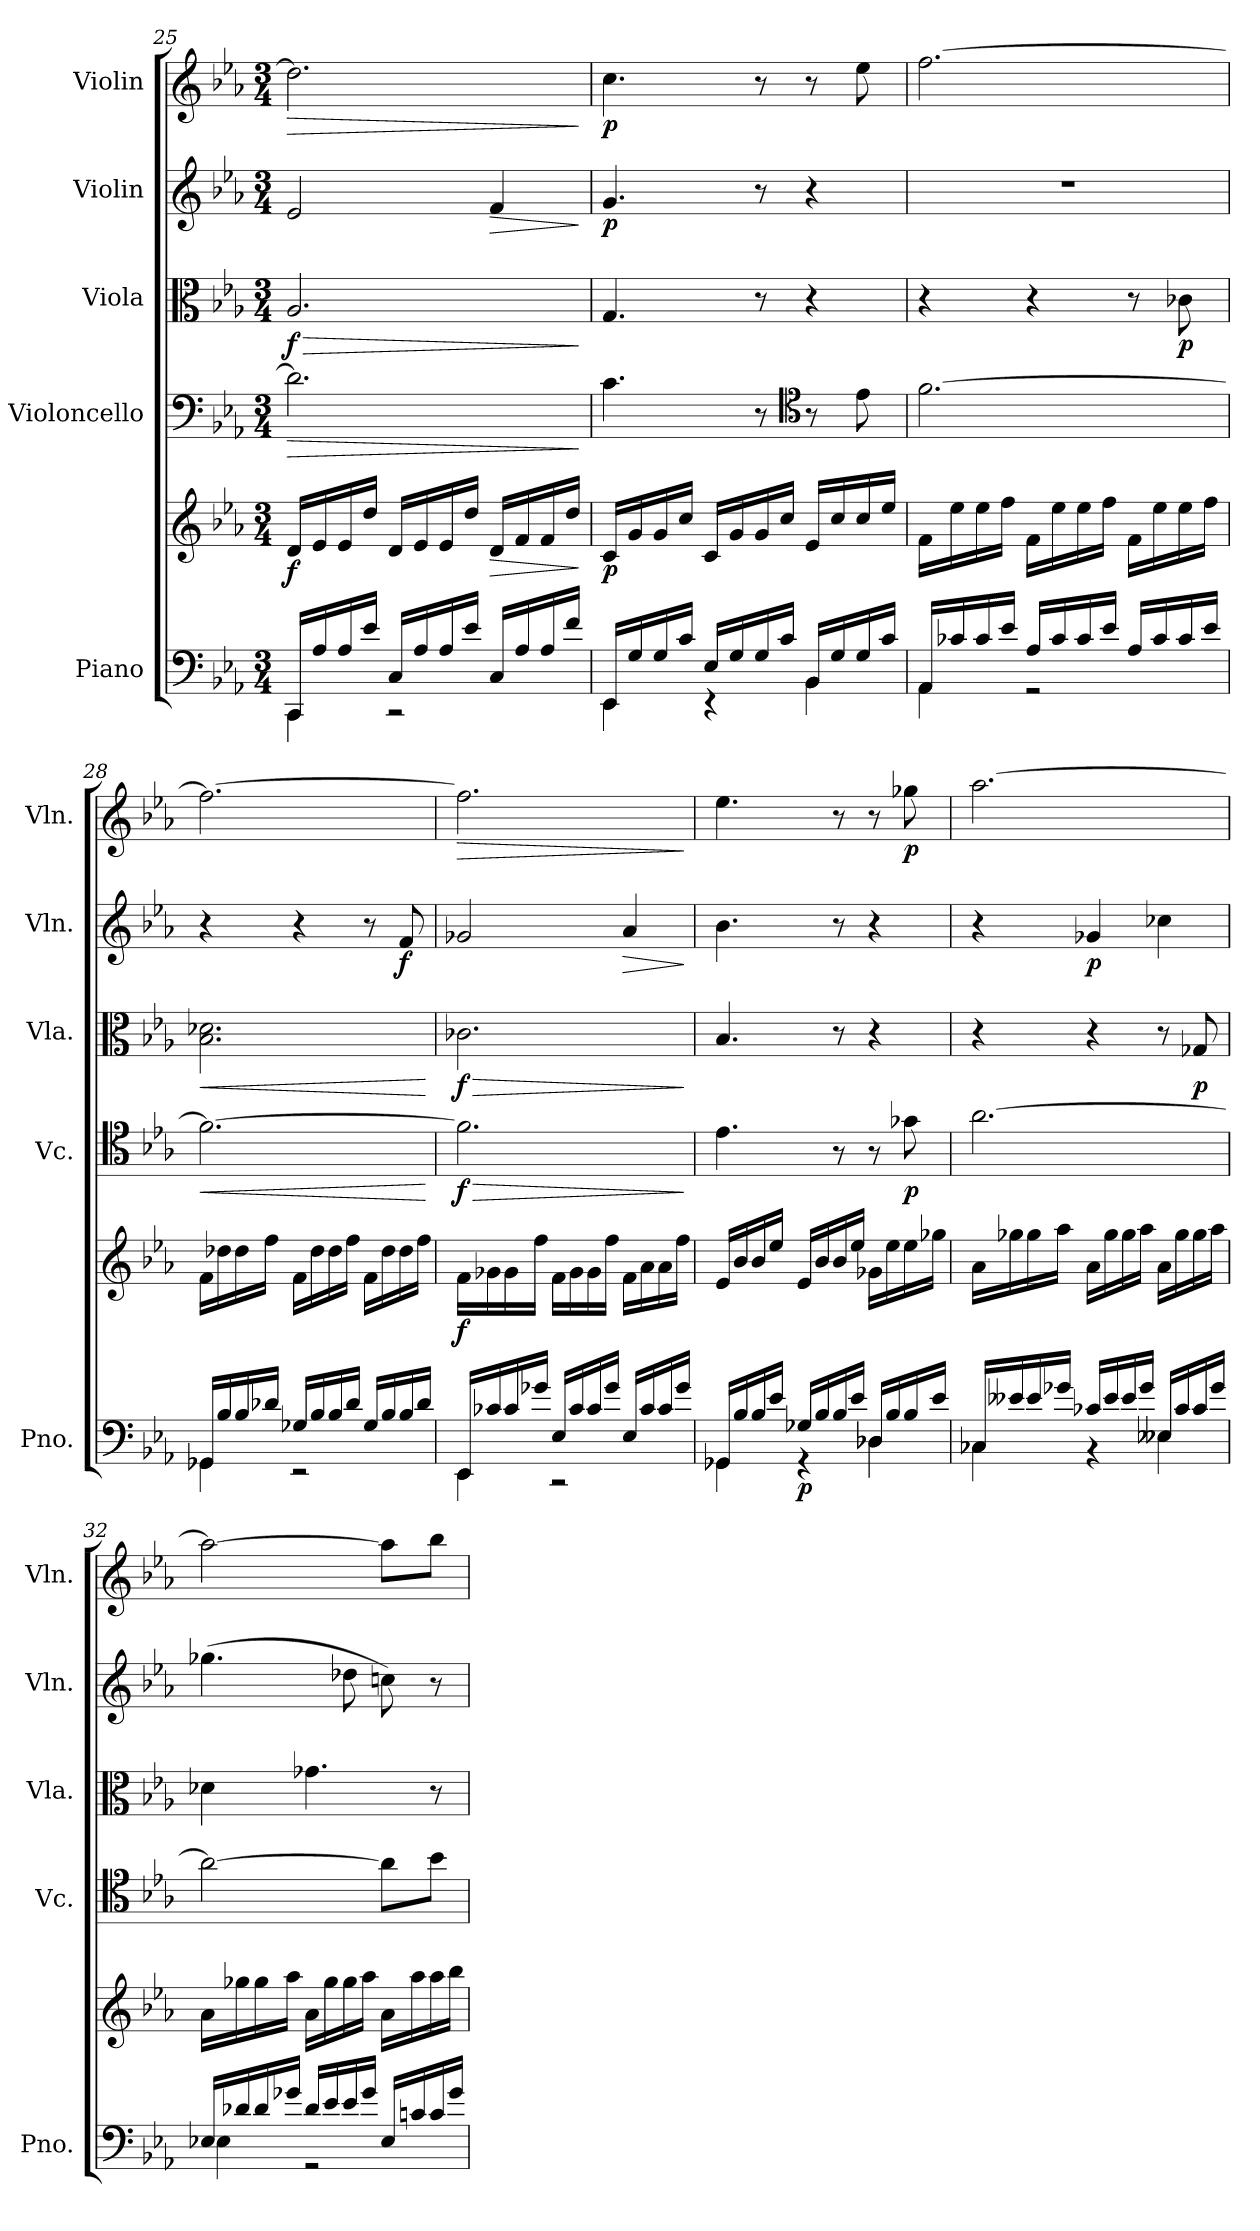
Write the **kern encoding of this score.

**kern	**kern	**dynam	**kern	**dynam	**kern	**dynam	**kern	**dynam	**kern	**dynam
*part5	*part5	*part5	*part4	*part4	*part3	*part3	*part2	*part2	*part1	*part1
*staff6	*staff5	*staff5/6	*staff4	*staff4	*staff3	*staff3	*staff2	*staff2	*staff1	*staff1
*I"Piano	*	*	*I"Violoncello	*	*I"Viola	*	*I"Violin	*	*I"Violin	*
*I'Pno.	*	*	*I'Vc.	*	*I'Vla.	*	*I'Vln.	*	*I'Vln.	*
*clefF4	*clefG2	*	*clefF4	*	*clefC3	*	*clefG2	*	*clefG2	*
*k[b-e-a-]	*k[b-e-a-]	*	*k[b-e-a-]	*	*k[b-e-a-]	*	*k[b-e-a-]	*	*k[b-e-a-]	*
*M3/4	*M3/4	*	*M3/4	*	*M3/4	*	*M3/4	*	*M3/4	*
=25	=25	=25	=25	=25	=25	=25	=25	=25	=25	=25
*^	*	*	*	*	*	*	*	*	*	*
!	!	!	!LO:DY:b	!	!LO:HP:b	!	!LO:HP:b	!	!	!	!LO:HP:b
!	!	!	!	!	!	!	!LO:DY:n=1:b	!	!	!	!
16CC/LL	4CC\	16d/LL	f	2.d\]	>	2.A-/	> f	2e-/	.	2.dd\]	>
16A-/	.	16e-/	.	.	.	.	.	.	.	.	.
16A-/	.	16e-/	.	.	.	.	.	.	.	.	.
16e-/JJ	.	16dd/JJ	.	.	.	.	.	.	.	.	.
16C/LL	2r	16d/LL	.	.	.	.	.	.	.	.	.
16A-/	.	16e-/	.	.	.	.	.	.	.	.	.
16A-/	.	16e-/	.	.	.	.	.	.	.	.	.
16e-/JJ	.	16dd/JJ	.	.	.	.	.	.	.	.	.
!	!	!	!LO:HP:b	!	!	!	!	!	!LO:HP:b	!	!
16C/LL	.	16d/LL	>	.	.	.	.	4f/	>	.	.
16A-/	.	16f/	.	.	.	.	.	.	.	.	.
16A-/	.	16f/	.	.	.	.	.	.	.	.	.
16f/JJ	.	16dd/JJ	.	.	.	.	.	.	.	.	.
*v	*v	*	*	*	*	*	*	*	*	*	*
.	.	]	.	]	.	]	.	]	.	]
!!LO:PB:g=z
=26	=26	=26	=26	=26	=26	=26	=26	=26	=26	=26
*^	*	*	*	*	*	*	*	*	*	*
!	!	!	!LO:DY:b	!	!	!	!	!	!LO:DY:b	!	!LO:DY:b
16EE-/LL	4EE-\	16c/LL	p	4.c\	.	4.G/	.	4.g/	p	4.cc\	p
16G/	.	16g/	.	.	.	.	.	.	.	.	.
16G/	.	16g/	.	.	.	.	.	.	.	.	.
16c/JJ	.	16cc/JJ	.	.	.	.	.	.	.	.	.
16E-/LL	4r	16c/LL	.	.	.	.	.	.	.	.	.
16G/	.	16g/	.	.	.	.	.	.	.	.	.
16G/	.	16g/	.	8r	.	8r	.	8r	.	8r	.
16c/JJ	.	16cc/JJ	.	.	.	.	.	.	.	.	.
*	*	*	*	*clefC4	*	*	*	*	*	*	*
16BB-/LL	4BB-\	16e-/LL	.	8r	.	4r	.	4r	.	8r	.
16G/	.	16cc/	.	.	.	.	.	.	.	.	.
16G/	.	16cc/	.	8e-\	.	.	.	.	.	8ee-\	.
16c/JJ	.	16ee-/JJ	.	.	.	.	.	.	.	.	.
=27	=27	=27	=27	=27	=27	=27	=27	=27	=27	=27	=27
16AA-/LL	4AA-\	16f\LL	.	[2.f\	.	4r	.	2.r	.	[2.ff\	.
16c-X/	.	16ee-\	.	.	.	.	.	.	.	.	.
16c-/	.	16ee-\	.	.	.	.	.	.	.	.	.
16e-/JJ	.	16ff\JJ	.	.	.	.	.	.	.	.	.
16A-/LL	2r	16f\LL	.	.	.	4r	.	.	.	.	.
16c-/	.	16ee-\	.	.	.	.	.	.	.	.	.
16c-/	.	16ee-\	.	.	.	.	.	.	.	.	.
16e-/JJ	.	16ff\JJ	.	.	.	.	.	.	.	.	.
16A-/LL	.	16f\LL	.	.	.	8r	.	.	.	.	.
16c-/	.	16ee-\	.	.	.	.	.	.	.	.	.
!	!	!	!	!	!	!	!LO:DY:b	!	!	!	!
16c-/	.	16ee-\	.	.	.	8c-X\	p	.	.	.	.
16e-/JJ	.	16ff\JJ	.	.	.	.	.	.	.	.	.
!!LO:LB:g=z
=28	=28	=28	=28	=28	=28	=28	=28	=28	=28	=28	=28
!	!	!	!	!	!LO:HP:b	!	!LO:HP:b	!	!	!	!
16GG-X/LL	4GG-\	16f\LL	.	2.f\_	<	2.B-\ 2.d-X\	<	4r	.	2.ff\_	.
16B-/	.	16dd-X\	.	.	.	.	.	.	.	.	.
16B-/	.	16dd-\	.	.	.	.	.	.	.	.	.
16d-X/JJ	.	16ff\JJ	.	.	.	.	.	.	.	.	.
16G-X/LL	2r	16f\LL	.	.	.	.	.	4r	.	.	.
16B-/	.	16dd-\	.	.	.	.	.	.	.	.	.
16B-/	.	16dd-\	.	.	.	.	.	.	.	.	.
16d-/JJ	.	16ff\JJ	.	.	.	.	.	.	.	.	.
16G-/LL	.	16f\LL	.	.	.	.	.	8r	.	.	.
16B-/	.	16dd-\	.	.	.	.	.	.	.	.	.
!	!	!	!	!	!	!	!	!	!LO:DY:b	!	!
16B-/	.	16dd-\	.	.	.	.	.	8f/	f	.	.
16d-/JJ	.	16ff\JJ	.	.	.	.	.	.	.	.	.
*v	*v	*	*	*	*	*	*	*	*	*	*
.	.	.	.	[	.	[	.	.	.	.
=29	=29	=29	=29	=29	=29	=29	=29	=29	=29	=29
*^	*	*	*	*	*	*	*	*	*	*
!	!	!	!LO:DY:b	!	!LO:HP:b	!	!LO:HP:b	!	!	!	!LO:HP:b
!	!	!	!	!	!LO:DY:n=1:b	!	!LO:DY:n=1:b	!	!	!	!
16EE-/LL	4EE-\	16f\LL	f	2.f\]	> f	2.c-X\	> f	2g-X/	.	2.ff\]	>
16c-X/	.	16g-X\	.	.	.	.	.	.	.	.	.
16c-/	.	16g-\	.	.	.	.	.	.	.	.	.
16g-X/JJ	.	16ff\JJ	.	.	.	.	.	.	.	.	.
16E-/LL	2r	16f\LL	.	.	.	.	.	.	.	.	.
16c-/	.	16g-\	.	.	.	.	.	.	.	.	.
16c-/	.	16g-\	.	.	.	.	.	.	.	.	.
16g-/JJ	.	16ff\JJ	.	.	.	.	.	.	.	.	.
!	!	!	!	!	!	!	!	!	!LO:HP:b	!	!
16E-/LL	.	16f\LL	.	.	.	.	.	4a-/	>	.	.
16c-/	.	16a-\	.	.	.	.	.	.	.	.	.
16c-/	.	16a-\	.	.	.	.	.	.	.	.	.
16g-/JJ	.	16ff\JJ	.	.	.	.	.	.	.	.	.
*v	*v	*	*	*	*	*	*	*	*	*	*
.	.	.	.	]	.	]	.	]	.	]
!!LO:PB:g=z
=30	=30	=30	=30	=30	=30	=30	=30	=30	=30	=30
*^	*	*	*	*	*	*	*	*	*	*
16GG-X/LL	4GG-\	16e-/LL	.	4.e-\	.	4.B-/	.	4.b-\	.	4.ee-\	.
16B-/	.	16b-/	.	.	.	.	.	.	.	.	.
16B-/	.	16b-/	.	.	.	.	.	.	.	.	.
16e-/JJ	.	16ee-/JJ	.	.	.	.	.	.	.	.	.
!	!	!	!LO:DY:b=2	!	!	!	!	!	!	!	!
16G-X/LL	4r	16e-/LL	p	.	.	.	.	.	.	.	.
16B-/	.	16b-/	.	.	.	.	.	.	.	.	.
16B-/	.	16b-/	.	8r	.	8r	.	8r	.	8r	.
16e-/JJ	.	16ee-/JJ	.	.	.	.	.	.	.	.	.
16D-X/LL	4D-\	16g-X\LL	.	8r	.	4r	.	4r	.	8r	.
16B-/	.	16ee-\	.	.	.	.	.	.	.	.	.
!	!	!	!	!	!LO:DY:b	!	!	!	!	!	!LO:DY:b
16B-/	.	16ee-\	.	8g-X\	p	.	.	.	.	8gg-X\	p
16e-/JJ	.	16gg-X\JJ	.	.	.	.	.	.	.	.	.
=31	=31	=31	=31	=31	=31	=31	=31	=31	=31	=31	=31
16C-X/LL	4C-\	16a-\LL	.	[2.a-\	.	4r	.	4r	.	[2.aa-\	.
16e--X/	.	16gg-X\	.	.	.	.	.	.	.	.	.
16e--/	.	16gg-\	.	.	.	.	.	.	.	.	.
16g-X/JJ	.	16aa-\JJ	.	.	.	.	.	.	.	.	.
!	!	!	!	!	!	!	!	!	!LO:DY:b	!	!
16c-X/LL	4r	16a-\LL	.	.	.	4r	.	4g-X/	p	.	.
16e--/	.	16gg-\	.	.	.	.	.	.	.	.	.
16e--/	.	16gg-\	.	.	.	.	.	.	.	.	.
16g-/JJ	.	16aa-\JJ	.	.	.	.	.	.	.	.	.
16E--X/LL	4E--X\	16a-\LL	.	.	.	8r	.	4cc-X\	.	.	.
16c-/	.	16gg-\	.	.	.	.	.	.	.	.	.
!	!	!	!	!	!	!	!LO:DY:b	!	!	!	!
16c-/	.	16gg-\	.	.	.	8G-X/	p	.	.	.	.
16g-/JJ	.	16aa-\JJ	.	.	.	.	.	.	.	.	.
!!LO:LB:g=z
=32	=32	=32	=32	=32	=32	=32	=32	=32	=32	=32	=32
16E-X/LL	4E-\	16a-\LL	.	2a-\_	.	4d-X\	.	(4.gg-X\	.	2aa-\_	.
16d-X/	.	16gg-X\	.	.	.	.	.	.	.	.	.
16d-/	.	16gg-\	.	.	.	.	.	.	.	.	.
16g-X/JJ	.	16aa-\JJ	.	.	.	.	.	.	.	.	.
16d-/LL	2r	16a-\LL	.	.	.	4.g-X\	.	.	.	.	.
16e-/	.	16gg-\	.	.	.	.	.	.	.	.	.
16e-/	.	16gg-\	.	.	.	.	.	8dd-X\	.	.	.
16g-/JJ	.	16aa-\JJ	.	.	.	.	.	.	.	.	.
16E-/LL	.	16a-\LL	.	8a-\L]	.	.	.	8ccn\)	.	8aa-\L]	.
16cn/	.	16aa-\	.	.	.	.	.	.	.	.	.
16c/	.	16aa-\	.	8b-\J	.	8r	.	8r	.	8bb-\J	.
16g-/JJ	.	16bb-\JJ	.	.	.	.	.	.	.	.	.
*v	*v	*	*	*	*	*	*	*	*	*	*
=	=	=	=	=	=	=	=	=	=	=
*-	*-	*-	*-	*-	*-	*-	*-	*-	*-	*-
